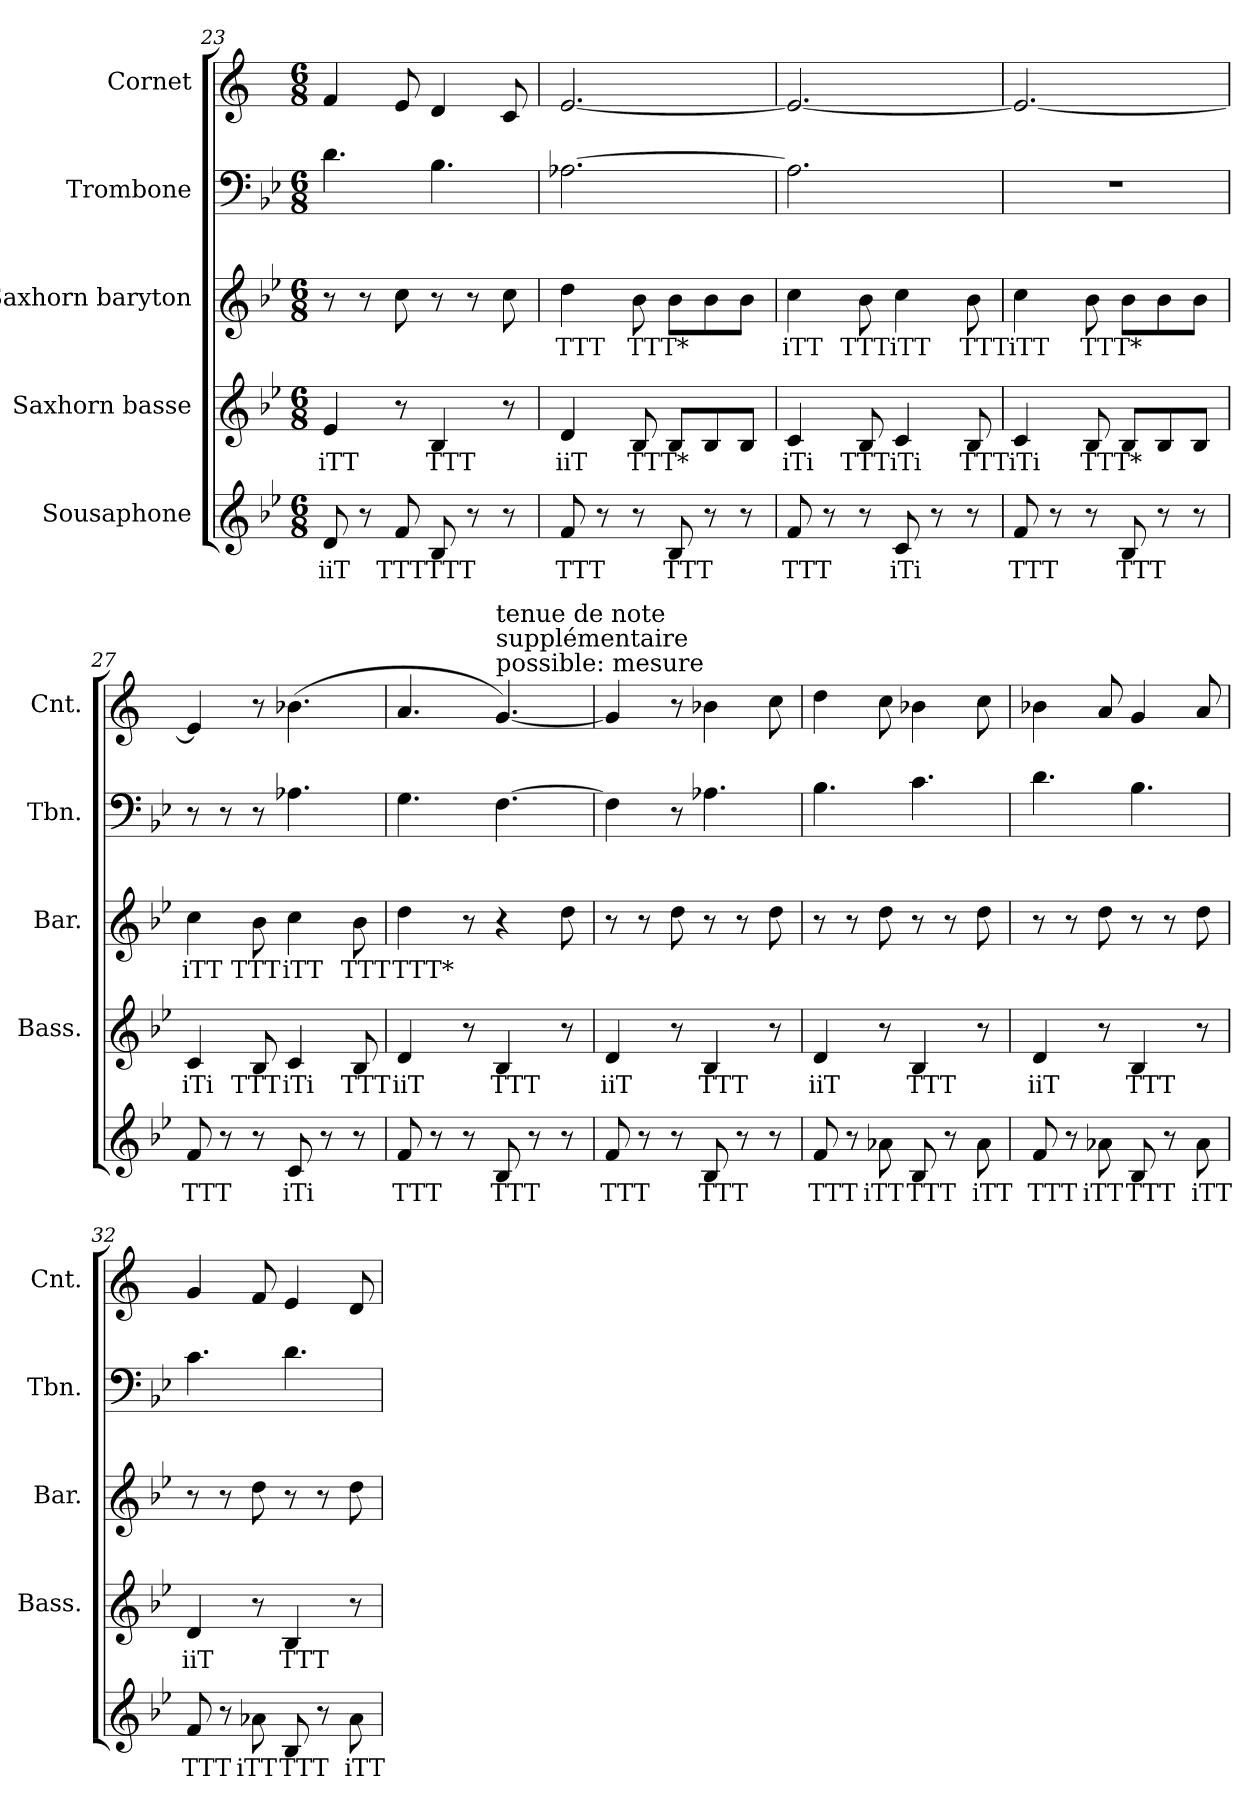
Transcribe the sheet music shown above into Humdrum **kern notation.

**kern	**text	**kern	**text	**kern	**text	**kern	**kern
*part5	*part5	*part4	*part4	*part3	*part3	*part2	*part1
*staff5	*staff5	*staff4	*staff4	*staff3	*staff3	*staff2	*staff1
*I"Sousaphone	*	*I"Saxhorn basse	*	*I"Saxhorn baryton	*	*I"Trombone	*I"Cornet
*	*	*I'Bass.	*	*I'Bar.	*	*I'Tbn.	*I'Cnt.
!!LO:LB:g=z
*clefG2	*	*clefG2	*	*clefG2	*	*clefF4	*clefG2
*ITrd15c26	*	*ITrd8c14	*	*ITrd8c14	*	*	*ITrd1c2
*k[b-e-]	*	*k[b-e-]	*	*k[b-e-]	*	*k[b-e-]	*k[b-e-]
*M6/8	*	*M6/8	*	*M6/8	*	*M6/8	*M6/8
=23	=23	=23	=23	=23	=23	=23	=23
!	!LO:LY:b	!	!LO:LY:b	!	!	!	!
8DD/	iiT	4E-/	iTT	8r	.	4.d\	4e-/
8r	.	.	.	8r	.	.	.
!	!LO:LY:b	!	!	!	!	!	!
8FF/	TTT	8r	.	8c\	.	.	8d/
!	!LO:LY:b	!	!LO:LY:b	!	!	!	!
8BBB-/	TTT	4BB-/	TTT	8r	.	4.B-\	4c/
8r	.	.	.	8r	.	.	.
8r	.	8r	.	8c\	.	.	8B-/
=24	=24	=24	=24	=24	=24	=24	=24
!	!LO:LY:b	!	!LO:LY:b	!	!LO:LY:b	!	!
8FF/	TTT	4D/	iiT	4d\	TTT	[2.A-X\	[2.d/
8r	.	.	.	.	.	.	.
!	!	!	!LO:LY:b	!	!LO:LY:b	!	!
8r	.	8BB-/	TTT*	8B-\	TTT*	.	.
!	!LO:LY:b	!	!	!	!	!	!
8BBB-/	TTT	8BB-/L	.	8B-\L	.	.	.
8r	.	8BB-/	.	8B-\	.	.	.
8r	.	8BB-/J	.	8B-\J	.	.	.
=25	=25	=25	=25	=25	=25	=25	=25
!	!LO:LY:b	!	!LO:LY:b	!	!LO:LY:b	!	!
8FF/	TTT	4C/	iTi	4c\	iTT	2.A-\]	2.d/_
8r	.	.	.	.	.	.	.
!	!	!	!LO:LY:b	!	!LO:LY:b	!	!
8r	.	8BB-/	TTT	8B-\	TTT	.	.
!	!LO:LY:b	!	!LO:LY:b	!	!LO:LY:b	!	!
8CC/	iTi	4C/	iTi	4c\	iTT	.	.
8r	.	.	.	.	.	.	.
!	!	!	!LO:LY:b	!	!LO:LY:b	!	!
8r	.	8BB-/	TTT	8B-\	TTT	.	.
=26	=26	=26	=26	=26	=26	=26	=26
!	!LO:LY:b	!	!LO:LY:b	!	!LO:LY:b	!	!
8FF/	TTT	4C/	iTi	4c\	iTT	2.r	2.d/_
8r	.	.	.	.	.	.	.
!	!	!	!LO:LY:b	!	!LO:LY:b	!	!
8r	.	8BB-/	TTT*	8B-\	TTT*	.	.
!	!LO:LY:b	!	!	!	!	!	!
8BBB-/	TTT	8BB-/L	.	8B-\L	.	.	.
8r	.	8BB-/	.	8B-\	.	.	.
8r	.	8BB-/J	.	8B-\J	.	.	.
!!LO:PB:g=z
=27	=27	=27	=27	=27	=27	=27	=27
!	!LO:LY:b	!	!LO:LY:b	!	!LO:LY:b	!	!
8FF/	TTT	4C/	iTi	4c\	iTT	8r	4d/]
8r	.	.	.	.	.	8r	.
!	!	!	!LO:LY:b	!	!LO:LY:b	!	!
8r	.	8BB-/	TTT	8B-\	TTT	8r	8r
!	!LO:LY:b	!	!LO:LY:b	!	!LO:LY:b	!	!
8CC/	iTi	4C/	iTi	4c\	iTT	4.A-X\	(>4.a-X\
8r	.	.	.	.	.	.	.
!	!	!	!LO:LY:b	!	!LO:LY:b	!	!
8r	.	8BB-/	TTT	8B-\	TTT	.	.
=28	=28	=28	=28	=28	=28	=28	=28
!	!LO:LY:b	!	!LO:LY:b	!	!LO:LY:b	!	!
8FF/	TTT	4D/	iiT	4d\	TTT*	4.G\	4.g/
8r	.	.	.	.	.	.	.
8r	.	8r	.	8r	.	.	.
!	!	!	!	!	!	!	!LO:TX:a:t=possible&colon; mesure
!	!	!	!	!	!	!	!LO:TX:a:t=supplémentaire
!	!	!	!	!	!	!	!LO:TX:a:t=tenue de note
!	!LO:LY:b	!	!LO:LY:b	!	!	!	!
8BBB-/	TTT	4BB-/	TTT	4r	.	[4.F\	[4.f/)
8r	.	.	.	.	.	.	.
8r	.	8r	.	8d\	.	.	.
=29	=29	=29	=29	=29	=29	=29	=29
!	!LO:LY:b	!	!LO:LY:b	!	!	!	!
8FF/	TTT	4D/	iiT	8r	.	4F\]	4f/]
8r	.	.	.	8r	.	.	.
8r	.	8r	.	8d\	.	8r	8r
!	!LO:LY:b	!	!LO:LY:b	!	!	!	!
8BBB-/	TTT	4BB-/	TTT	8r	.	4.A-X\	4a-X\
8r	.	.	.	8r	.	.	.
8r	.	8r	.	8d\	.	.	8b-\
=30	=30	=30	=30	=30	=30	=30	=30
!	!LO:LY:b	!	!LO:LY:b	!	!	!	!
8FF/	TTT	4D/	iiT	8r	.	4.B-\	4cc\
8r	.	.	.	8r	.	.	.
!	!LO:LY:b	!	!	!	!	!	!
8AA-X\	iTT	8r	.	8d\	.	.	8b-\
!	!LO:LY:b	!	!LO:LY:b	!	!	!	!
8BBB-/	TTT	4BB-/	TTT	8r	.	4.c\	4a-X\
8r	.	.	.	8r	.	.	.
!	!LO:LY:b	!	!	!	!	!	!
8AA-\	iTT	8r	.	8d\	.	.	8b-\
!!LO:LB:g=z
=31	=31	=31	=31	=31	=31	=31	=31
!	!LO:LY:b	!	!LO:LY:b	!	!	!	!
8FF/	TTT	4D/	iiT	8r	.	4.d\	4a-X\
8r	.	.	.	8r	.	.	.
!	!LO:LY:b	!	!	!	!	!	!
8AA-X\	iTT	8r	.	8d\	.	.	8g/
!	!LO:LY:b	!	!LO:LY:b	!	!	!	!
8BBB-/	TTT	4BB-/	TTT	8r	.	4.B-\	4f/
8r	.	.	.	8r	.	.	.
!	!LO:LY:b	!	!	!	!	!	!
8AA-\	iTT	8r	.	8d\	.	.	8g/
=32	=32	=32	=32	=32	=32	=32	=32
!	!LO:LY:b	!	!LO:LY:b	!	!	!	!
8FF/	TTT	4D/	iiT	8r	.	4.c\	4f/
8r	.	.	.	8r	.	.	.
!	!LO:LY:b	!	!	!	!	!	!
8AA-X\	iTT	8r	.	8d\	.	.	8e-/
!	!LO:LY:b	!	!LO:LY:b	!	!	!	!
8BBB-/	TTT	4BB-/	TTT	8r	.	4.d\	4d/
8r	.	.	.	8r	.	.	.
!	!LO:LY:b	!	!	!	!	!	!
8AA-\	iTT	8r	.	8d\	.	.	8c/
=	=	=	=	=	=	=	=
*-	*-	*-	*-	*-	*-	*-	*-
